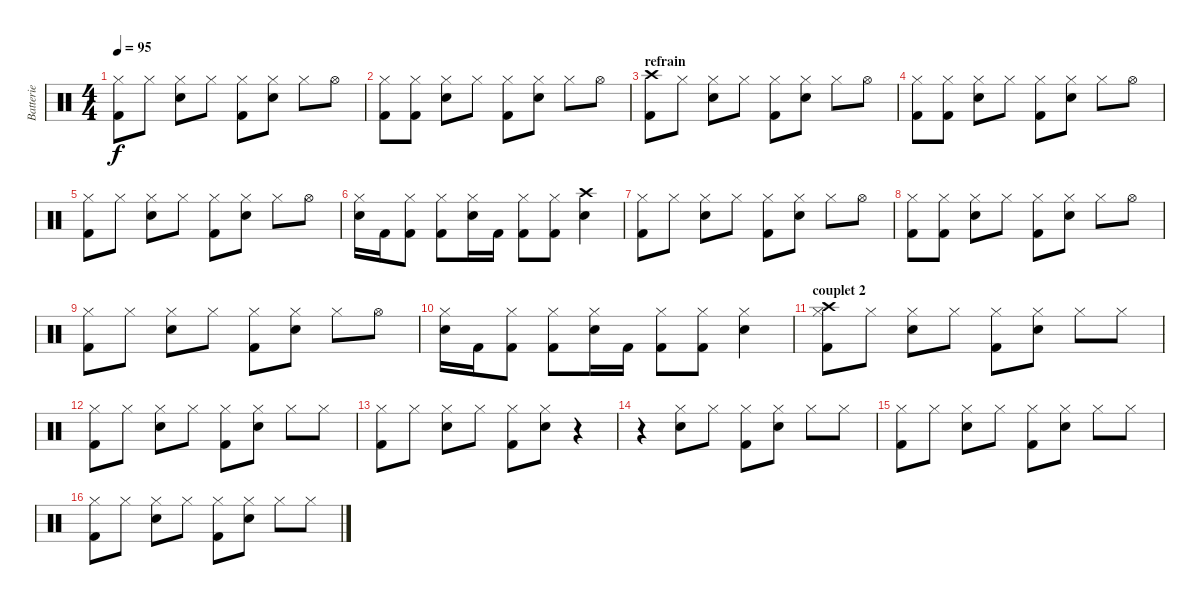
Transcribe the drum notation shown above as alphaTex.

\track ("Batterie" "Batterie") {instrument percussion}
\staff {score}
\articulation defaults
\ts (4 4)
\tempo 95
\clef neutral
\ks c
("Hi-Hat (closed)" "Kick (hit) 2").8{dy f} "Hi-Hat (closed)".8 ("Hi-Hat (closed)" "Electric Snare (hit)").8 "Hi-Hat (closed)".8 ("Hi-Hat (closed)" "Kick (hit) 2").8 ("Hi-Hat (closed)" "Electric Snare (hit)").8 "Hi-Hat (closed)".8 "Hi-Hat (open)".8 |
("Hi-Hat (closed)" "Kick (hit) 2").8 ("Hi-Hat (closed)" "Kick (hit) 2").8 ("Hi-Hat (closed)" "Electric Snare (hit)").8 "Hi-Hat (closed)".8 ("Hi-Hat (closed)" "Kick (hit) 2").8 ("Hi-Hat (closed)" "Electric Snare (hit)").8 "Hi-Hat (closed)".8 "Hi-Hat (open)".8 |
\section ("" "refrain")
("Kick (hit) 2" "Crash high (hit)").8 "Hi-Hat (closed)".8 ("Hi-Hat (closed)" "Electric Snare (hit)").8 "Hi-Hat (closed)".8 ("Hi-Hat (closed)" "Kick (hit) 2").8 ("Hi-Hat (closed)" "Electric Snare (hit)").8 "Hi-Hat (closed)".8 "Hi-Hat (open)".8 |
("Hi-Hat (closed)" "Kick (hit) 2").8 ("Hi-Hat (closed)" "Kick (hit) 2").8 ("Hi-Hat (closed)" "Electric Snare (hit)").8 "Hi-Hat (closed)".8 ("Hi-Hat (closed)" "Kick (hit) 2").8 ("Hi-Hat (closed)" "Electric Snare (hit)").8 "Hi-Hat (closed)".8 "Hi-Hat (open)".8 |
("Hi-Hat (closed)" "Kick (hit) 2").8 "Hi-Hat (closed)".8 ("Hi-Hat (closed)" "Electric Snare (hit)").8 "Hi-Hat (closed)".8 ("Hi-Hat (closed)" "Kick (hit) 2").8 ("Hi-Hat (closed)" "Electric Snare (hit)").8 "Hi-Hat (closed)".8 "Hi-Hat (open)".8 |
("Hi-Hat (closed)" "Electric Snare (hit)").16 "Kick (hit) 2".16 ("Hi-Hat (closed)" "Kick (hit) 2").8 ("Hi-Hat (closed)" "Kick (hit) 2").8 ("Hi-Hat (closed)" "Electric Snare (hit)").16 "Kick (hit) 2".16 ("Hi-Hat (closed)" "Kick (hit) 2").8 ("Hi-Hat (closed)" "Kick (hit) 2").8 ("Electric Snare (hit)" "Crash high (hit)").4 |
("Hi-Hat (closed)" "Kick (hit) 2").8 "Hi-Hat (closed)".8 ("Hi-Hat (closed)" "Electric Snare (hit)").8 "Hi-Hat (closed)".8 ("Hi-Hat (closed)" "Kick (hit) 2").8 ("Hi-Hat (closed)" "Electric Snare (hit)").8 "Hi-Hat (closed)".8 "Hi-Hat (open)".8 |
("Hi-Hat (closed)" "Kick (hit) 2").8 ("Hi-Hat (closed)" "Kick (hit) 2").8 ("Hi-Hat (closed)" "Electric Snare (hit)").8 "Hi-Hat (closed)".8 ("Hi-Hat (closed)" "Kick (hit) 2").8 ("Hi-Hat (closed)" "Electric Snare (hit)").8 "Hi-Hat (closed)".8 "Hi-Hat (open)".8 |
("Hi-Hat (closed)" "Kick (hit) 2").8 "Hi-Hat (closed)".8 ("Hi-Hat (closed)" "Electric Snare (hit)").8 "Hi-Hat (closed)".8 ("Hi-Hat (closed)" "Kick (hit) 2").8 ("Hi-Hat (closed)" "Electric Snare (hit)").8 "Hi-Hat (closed)".8 "Hi-Hat (open)".8 |
("Hi-Hat (closed)" "Electric Snare (hit)").16 "Kick (hit) 2".16 ("Hi-Hat (closed)" "Kick (hit) 2").8 ("Hi-Hat (closed)" "Kick (hit) 2").8 ("Hi-Hat (closed)" "Electric Snare (hit)").16 "Kick (hit) 2".16 ("Hi-Hat (closed)" "Kick (hit) 2").8 ("Hi-Hat (closed)" "Kick (hit) 2").8 ("Hi-Hat (closed)" "Electric Snare (hit)").4 |
\section ("" "couplet 2")
("Hi-Hat (closed)" "Kick (hit) 2" "Crash high (hit)").8 "Hi-Hat (closed)".8 ("Hi-Hat (closed)" "Electric Snare (hit)").8 "Hi-Hat (closed)".8 ("Hi-Hat (closed)" "Kick (hit) 2").8 ("Hi-Hat (closed)" "Electric Snare (hit)").8 "Hi-Hat (closed)".8 "Hi-Hat (closed)".8 |
("Hi-Hat (closed)" "Kick (hit) 2").8 "Hi-Hat (closed)".8 ("Hi-Hat (closed)" "Electric Snare (hit)").8 "Hi-Hat (closed)".8 ("Hi-Hat (closed)" "Kick (hit) 2").8 ("Hi-Hat (closed)" "Electric Snare (hit)").8 "Hi-Hat (closed)".8 "Hi-Hat (closed)".8 |
("Hi-Hat (closed)" "Kick (hit) 2").8 "Hi-Hat (closed)".8 ("Hi-Hat (closed)" "Electric Snare (hit)").8 "Hi-Hat (closed)".8 ("Hi-Hat (closed)" "Kick (hit) 2").8 ("Hi-Hat (closed)" "Electric Snare (hit)").8 r.4 |
r.4 ("Hi-Hat (closed)" "Electric Snare (hit)").8 "Hi-Hat (closed)".8 ("Hi-Hat (closed)" "Kick (hit) 2").8 ("Hi-Hat (closed)" "Electric Snare (hit)").8 "Hi-Hat (closed)".8 "Hi-Hat (closed)".8 |
("Hi-Hat (closed)" "Kick (hit) 2").8 "Hi-Hat (closed)".8 ("Hi-Hat (closed)" "Electric Snare (hit)").8 "Hi-Hat (closed)".8 ("Hi-Hat (closed)" "Kick (hit) 2").8 ("Hi-Hat (closed)" "Electric Snare (hit)").8 "Hi-Hat (closed)".8 "Hi-Hat (closed)".8 |
("Hi-Hat (closed)" "Kick (hit) 2").8 "Hi-Hat (closed)".8 ("Hi-Hat (closed)" "Electric Snare (hit)").8 "Hi-Hat (closed)".8 ("Hi-Hat (closed)" "Kick (hit) 2").8 ("Hi-Hat (closed)" "Electric Snare (hit)").8 "Hi-Hat (closed)".8 "Hi-Hat (closed)".8
